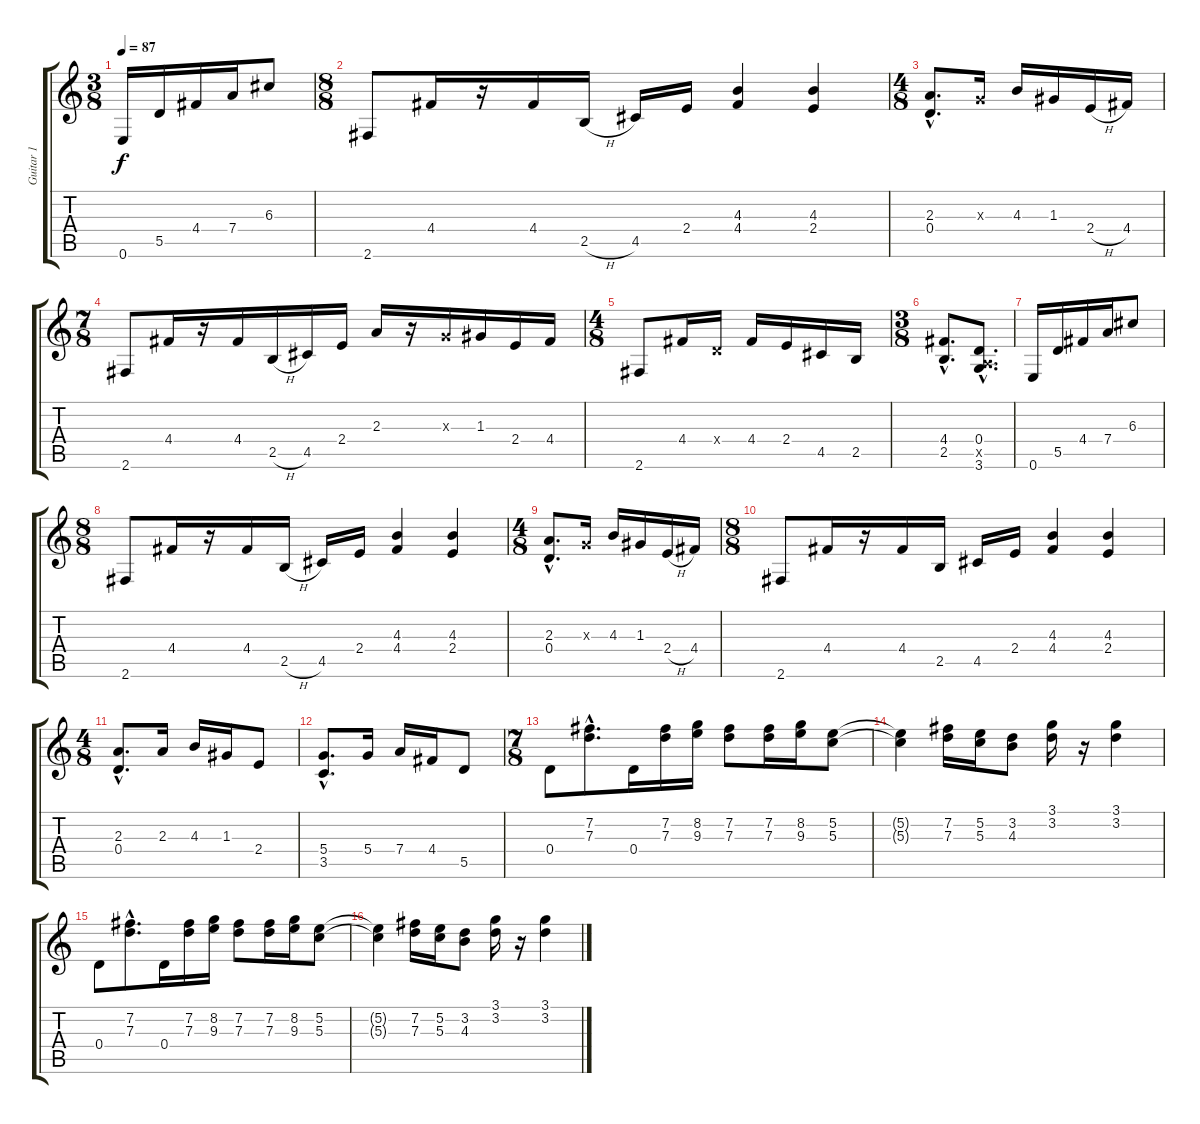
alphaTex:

\track ("Guitar 1" "Guitar 1") {instrument acousticguitarsteel}
\staff {score tabs}
\tuning (E4 B3 G3 D3 A2 E2) {hide}
\ts (3 8)
\tempo 87
\clef g2
\ks c
0.6.16{dy f} 5.5.16 4.4.16 7.4.16 6.3.8 |
\ts (8 8)
2.6.8 4.4.16 r.16 4.4.16 2.5{h}.16 4.5.16 2.4.16 (4.3 4.4).4 (4.3 2.4).4 |
\ts (4 8)
(2.3{hac} 0.4{hac}).8{d} 0.3{x}.16 4.3.16 1.3.16 2.4{h}.16 4.4.16 |
\ts (7 8)
2.6.8 4.4.16 r.16 4.4.16 2.5{h}.16 4.5.16 2.4.16 2.3.16 r.16 0.3{x}.16 1.3.16 2.4.16 4.4.16 |
\ts (4 8)
2.6.8 4.4.16 0.4{x}.16 4.4.16 2.4.16 4.5.16 2.5.16 |
\ts (3 8)
(4.4{hac} 2.5{hac}).8{d} (0.4{hac} 0.5{hac x} 3.6{hac}).8{d} |
0.6.16 5.5.16 4.4.16 7.4.16 6.3.8 |
\ts (8 8)
2.6.8 4.4.16 r.16 4.4.16 2.5{h}.16 4.5.16 2.4.16 (4.3 4.4).4 (4.3 2.4).4 |
\ts (4 8)
(2.3{hac} 0.4{hac}).8{d} 0.3{x}.16 4.3.16 1.3.16 2.4{h}.16 4.4.16 |
\ts (8 8)
2.6.8 4.4.16 r.16 4.4.16 2.5.16 4.5.16 2.4.16 (4.3 4.4).4 (4.3 2.4).4 |
\ts (4 8)
(2.3{hac} 0.4{hac}).8{d} 2.3.16 4.3.16 1.3.16 2.4.8 |
(5.4{hac} 3.5{hac}).8{d} 5.4.16 7.4.16 4.4.16 5.5.8 |
\ts (7 8)
0.4.8{instrument acousticguitarsteel} (7.2{hac} 7.3{hac}).8{d} 0.4.16 (7.2 7.3).16 (8.2 9.3).16 (7.2 7.3).8 (7.2 7.3).16 (8.2 9.3).16 (5.2 5.3).8 |
(5.2{t} 5.3{t}).4 (7.2 7.3).16 (5.2 5.3).16 (3.2 4.3).8 (3.1 3.2).16 r.16 (3.1 3.2).4 |
0.4.8 (7.2{hac} 7.3{hac}).8{d} 0.4.16 (7.2 7.3).16 (8.2 9.3).16 (7.2 7.3).8 (7.2 7.3).16 (8.2 9.3).16 (5.2 5.3).8 |
(5.2{t} 5.3{t}).4 (7.2 7.3).16 (5.2 5.3).16 (3.2 4.3).8 (3.1 3.2).16 r.16 (3.1 3.2).4
